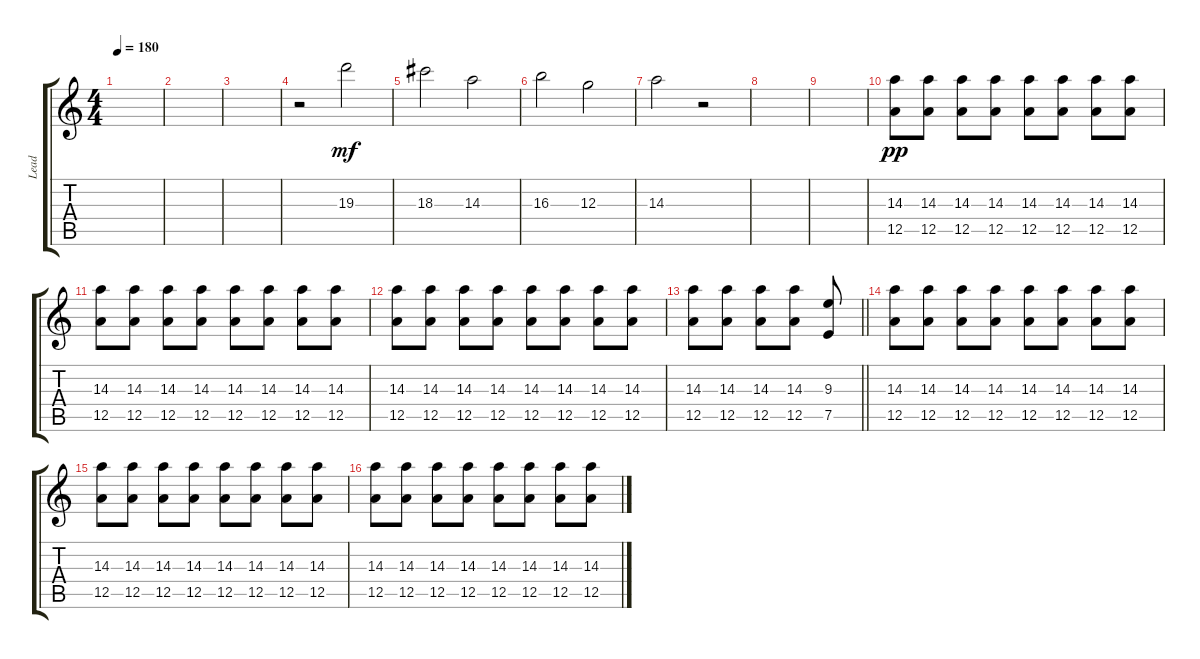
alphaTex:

\track ("Lead" "Lead") {instrument overdrivenguitar}
\staff {score tabs}
\tuning (E4 B3 G3 D3 A2 D2) {hide}
\ts (4 4)
\tempo 180
\clef g2
\ks c
|
|
|
r.2 19.3.2{dy mf} |
18.3.2 14.3.2 |
16.3.2 12.3.2 |
14.3.2 r.2 |
|
|
(14.3 12.5).8{dy pp} (14.3 12.5).8 (14.3 12.5).8 (14.3 12.5).8 (14.3 12.5).8 (14.3 12.5).8 (14.3 12.5).8 (14.3 12.5).8 |
(14.3 12.5).8 (14.3 12.5).8 (14.3 12.5).8 (14.3 12.5).8 (14.3 12.5).8 (14.3 12.5).8 (14.3 12.5).8 (14.3 12.5).8 |
(14.3 12.5).8 (14.3 12.5).8 (14.3 12.5).8 (14.3 12.5).8 (14.3 12.5).8 (14.3 12.5).8 (14.3 12.5).8 (14.3 12.5).8 |
\barLineRight lightlight
(14.3 12.5).8 (14.3 12.5).8 (14.3 12.5).8 (14.3 12.5).8 (9.3 7.5).8 |
(14.3 12.5).8 (14.3 12.5).8 (14.3 12.5).8 (14.3 12.5).8 (14.3 12.5).8 (14.3 12.5).8 (14.3 12.5).8 (14.3 12.5).8 |
(14.3 12.5).8 (14.3 12.5).8 (14.3 12.5).8 (14.3 12.5).8 (14.3 12.5).8 (14.3 12.5).8 (14.3 12.5).8 (14.3 12.5).8 |
(14.3 12.5).8 (14.3 12.5).8 (14.3 12.5).8 (14.3 12.5).8 (14.3 12.5).8 (14.3 12.5).8 (14.3 12.5).8 (14.3 12.5).8
